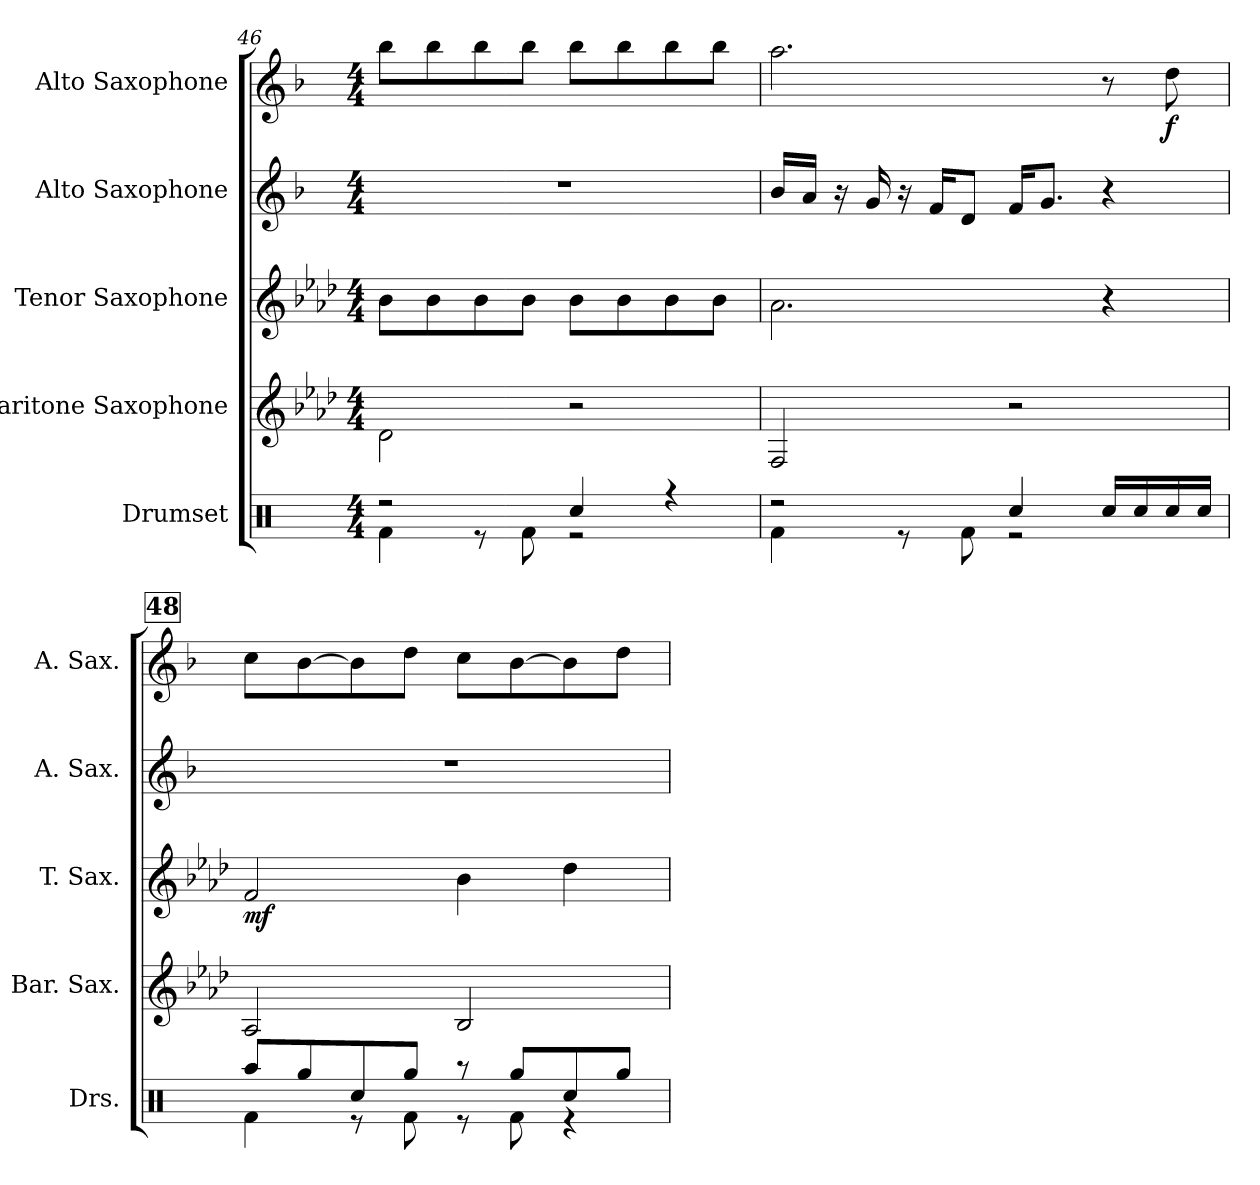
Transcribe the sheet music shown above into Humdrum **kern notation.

**kern	**kern	**kern	**dynam	**kern	**kern	**dynam
*part5	*part4	*part3	*part3	*part2	*part1	*part1
*staff5	*staff4	*staff3	*staff3	*staff2	*staff1	*staff1
*I"Drumset	*I"Baritone Saxophone	*I"Tenor Saxophone	*	*I"Alto Saxophone	*I"Alto Saxophone	*
*I'Drs.	*I'Bar. Sax.	*I'T. Sax.	*	*I'A. Sax.	*I'A. Sax.	*
*clefX	*clefG2	*clefG2	*	*clefG2	*clefG2	*
*	*ITrd12c21	*ITrd8c14	*	*ITrd5c9	*ITrd5c9	*
*k[]	*k[b-e-a-d-]	*k[b-e-a-d-]	*	*k[b-e-a-d-]	*k[b-e-a-d-]	*
*M4/4	*M4/4	*M4/4	*	*M4/4	*M4/4	*
=46	=46	=46	=46	=46	=46	=46
*^	*	*	*	*	*	*
2r	4Rf\	2D-\	8B-\L	.	1r	8dd-\L	.
.	.	.	8B-\	.	.	8dd-\	.
.	8r	.	8B-\	.	.	8dd-\	.
.	8Rf\	.	8B-\J	.	.	8dd-\J	.
4Rcc/	2r	2r	8B-\L	.	.	8dd-\L	.
.	.	.	8B-\	.	.	8dd-\	.
4r	.	.	8B-\	.	.	8dd-\	.
.	.	.	8B-\J	.	.	8dd-\J	.
!!LO:LB:g=z
=47	=47	=47	=47	=47	=47	=47	=47
2r	4Rf\	2FF/	2.A-\	.	16d-/LL	2.cc\	.
.	.	.	.	.	16c/JJ	.	.
.	.	.	.	.	16r	.	.
.	.	.	.	.	16B-/	.	.
.	8r	.	.	.	16r	.	.
.	.	.	.	.	16A-/KL	.	.
.	8Rf\	.	.	.	8F/J	.	.
4Rcc/	2r	2r	.	.	16A-/KL	.	.
.	.	.	.	.	8.B-/J	.	.
16Rcc/LL	.	.	4r	.	4r	8r	.
16Rcc/	.	.	.	.	.	.	.
!	!	!	!	!	!	!	!LO:DY:b
16Rcc/	.	.	.	.	.	8f\	f
16Rcc/JJ	.	.	.	.	.	.	.
!!LO:REH:place=s1:a:B:fs=14:t=48
=48	=48	=48	=48	=48	=48	=48	=48
!	!	!	!	!LO:DY:b	!	!	!
8Raa/L	4Rf\	2AA-/	2F/	mf	1r	8e-\L	.
8Rgg/	.	.	.	.	.	[8d-\	.
8Rcc/	8r	.	.	.	.	8d-\]	.
8Rgg/J	8Rf\	.	.	.	.	8f\J	.
8r	8r	2BB-/	4B-\	.	.	8e-\L	.
8Rgg/L	8Rf\	.	.	.	.	[8d-\	.
8Rcc/	4r	.	4d-\	.	.	8d-\]	.
8Rgg/J	.	.	.	.	.	8f\J	.
*v	*v	*	*	*	*	*	*
=	=	=	=	=	=	=
*-	*-	*-	*-	*-	*-	*-
